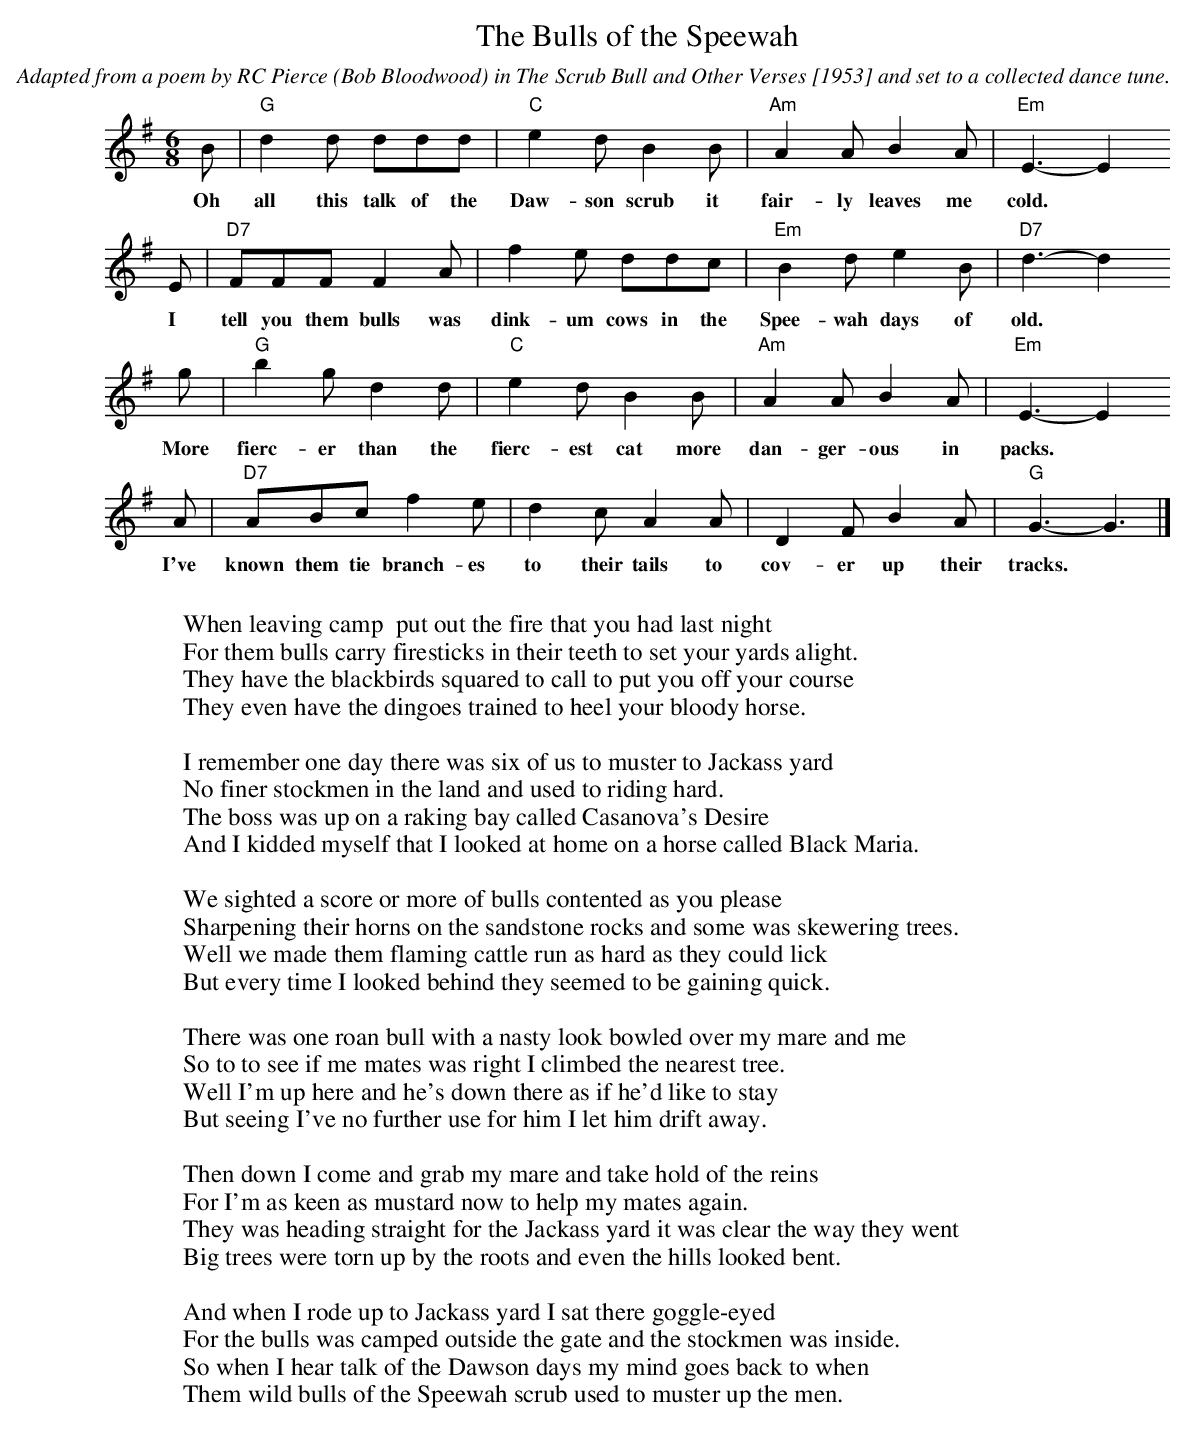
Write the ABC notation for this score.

X:1
T:Bulls of the Speewah, The
C:Adapted from a poem by RC Pierce (Bob Bloodwood) in The Scrub Bull and Other Verses [1953] and set to a collected dance tune.
M:6/8
L:1/8
K:G
B|"G"d2d ddd|"C"e2dB2B|"Am"A2A B2A|"Em"E3-E2
w:Oh all this talk of the Daw-son scrub it fair-ly leaves me cold.
E|"D7"FFFF2A|f2e ddc|"Em"B2de2B|"D7"d3-d2
w:I tell you them bulls was dink-um cows in the Spee-wah days of old.
g|"G"b2gd2d|"C"e2d B2B|"Am"A2A B2A|"Em"E3-E2
w: More fierc-er than the fierc-est cat more dan-ger-ous in packs.*
A|"D7"ABcf2e|d2cA2A|D2FB2A|"G"G3-G3|]
w: I've known them tie branch-es to their tails to cov-er up their tracks.
W:
W:When leaving camp  put out the fire that you had last night
W:For them bulls carry firesticks in their teeth to set your yards alight.
W:They have the blackbirds squared to call to put you off your course
W:They even have the dingoes trained to heel your bloody horse.
W:
W:I remember one day there was six of us to muster to Jackass yard
W:No finer stockmen in the land and used to riding hard.
W:The boss was up on a raking bay called Casanova's Desire
W:And I kidded myself that I looked at home on a horse called Black Maria.
W:
W:We sighted a score or more of bulls contented as you please
W:Sharpening their horns on the sandstone rocks and some was skewering trees.
W:Well we made them flaming cattle run as hard as they could lick
W:But every time I looked behind they seemed to be gaining quick.
W:
W:There was one roan bull with a nasty look bowled over my mare and me
W:So to to see if me mates was right I climbed the nearest tree.
W:Well I'm up here and he's down there as if he'd like to stay
W:But seeing I've no further use for him I let him drift away.
W:
W:Then down I come and grab my mare and take hold of the reins
W:For I'm as keen as mustard now to help my mates again.
W:They was heading straight for the Jackass yard it was clear the way they went
W:Big trees were torn up by the roots and even the hills looked bent.
W:
W:And when I rode up to Jackass yard I sat there goggle-eyed
W:For the bulls was camped outside the gate and the stockmen was inside.
W:So when I hear talk of the Dawson days my mind goes back to when
W:Them wild bulls of the Speewah scrub used to muster up the men.
